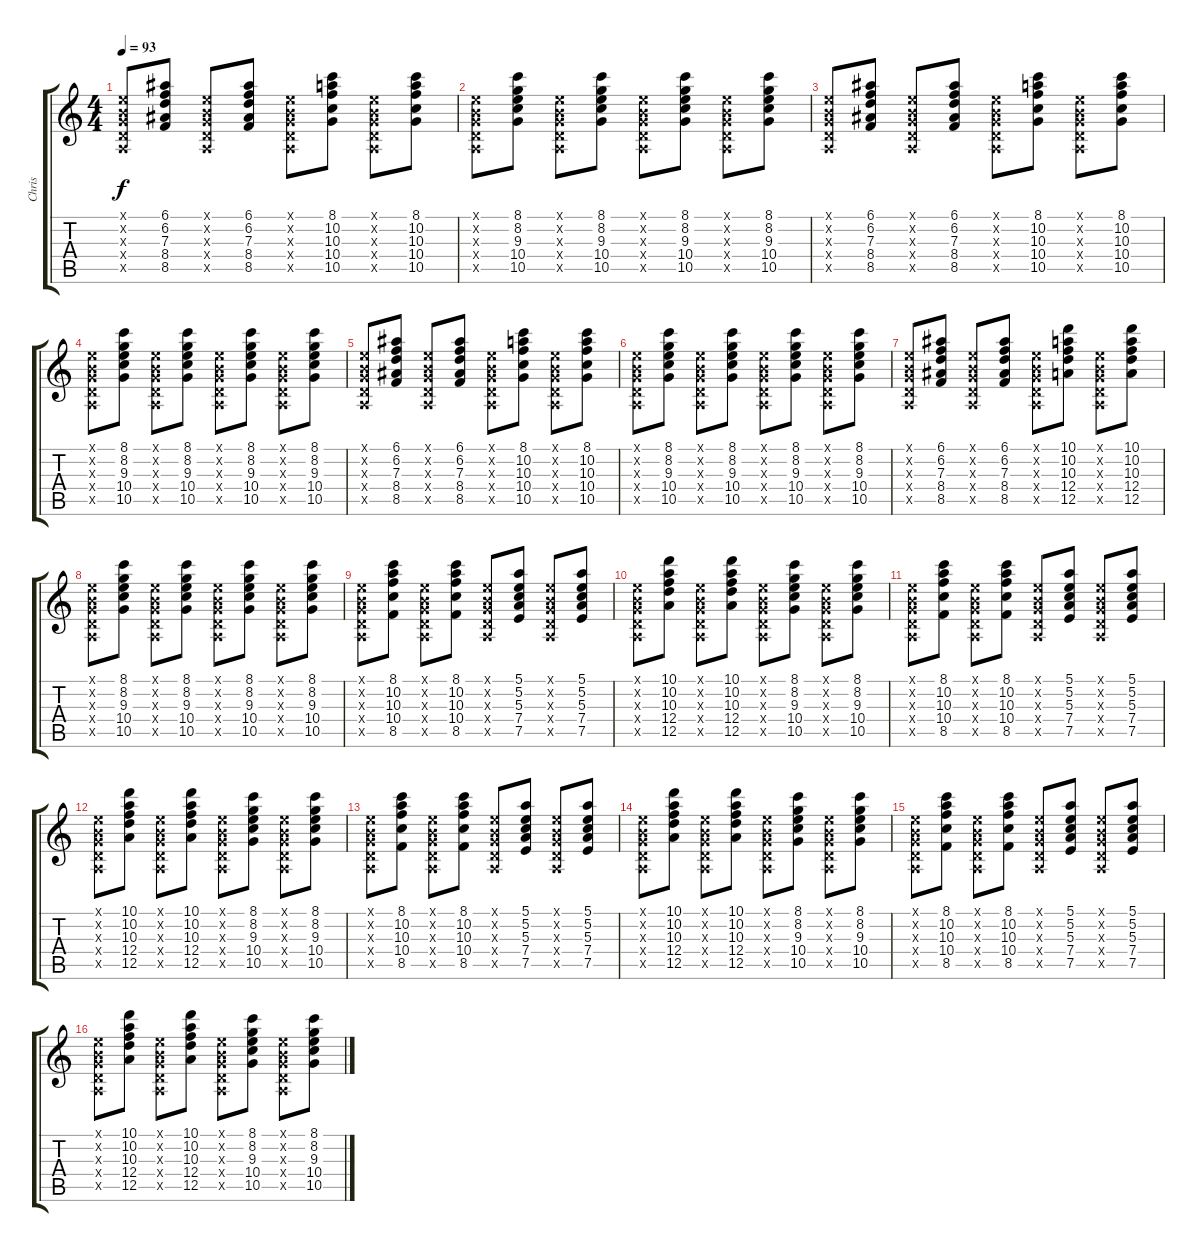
\track ("Chris" "Chris") {instrument electricguitarclean}
\staff {score tabs}
\tuning (E4 B3 G3 D3 A2 E2) {hide}
\ts (4 4)
\tempo 93
\clef g2
\ks c
(0.1{x} 0.2{x} 0.3{x} 0.4{x} 0.5{x}).8{dy f} (6.1 6.2 7.3 8.4 8.5).8 (0.1{x} 0.2{x} 0.3{x} 0.4{x} 0.5{x}).8 (6.1 6.2 7.3 8.4 8.5).8 (0.1{x} 0.2{x} 0.3{x} 0.4{x} 0.5{x}).8 (8.1 10.2 10.3 10.4 10.5).8 (0.1{x} 0.2{x} 0.3{x} 0.4{x} 0.5{x}).8 (8.1 10.2 10.3 10.4 10.5).8 |
(0.1{x} 0.2{x} 0.3{x} 0.4{x} 0.5{x}).8 (8.1 8.2 9.3 10.4 10.5).8 (0.1{x} 0.2{x} 0.3{x} 0.4{x} 0.5{x}).8 (8.1 8.2 9.3 10.4 10.5).8 (0.1{x} 0.2{x} 0.3{x} 0.4{x} 0.5{x}).8 (8.1 8.2 9.3 10.4 10.5).8 (0.1{x} 0.2{x} 0.3{x} 0.4{x} 0.5{x}).8 (8.1 8.2 9.3 10.4 10.5).8 |
(0.1{x} 0.2{x} 0.3{x} 0.4{x} 0.5{x}).8 (6.1 6.2 7.3 8.4 8.5).8 (0.1{x} 0.2{x} 0.3{x} 0.4{x} 0.5{x}).8 (6.1 6.2 7.3 8.4 8.5).8 (0.1{x} 0.2{x} 0.3{x} 0.4{x} 0.5{x}).8 (8.1 10.2 10.3 10.4 10.5).8 (0.1{x} 0.2{x} 0.3{x} 0.4{x} 0.5{x}).8 (8.1 10.2 10.3 10.4 10.5).8 |
(0.1{x} 0.2{x} 0.3{x} 0.4{x} 0.5{x}).8 (8.1 8.2 9.3 10.4 10.5).8 (0.1{x} 0.2{x} 0.3{x} 0.4{x} 0.5{x}).8 (8.1 8.2 9.3 10.4 10.5).8 (0.1{x} 0.2{x} 0.3{x} 0.4{x} 0.5{x}).8 (8.1 8.2 9.3 10.4 10.5).8 (0.1{x} 0.2{x} 0.3{x} 0.4{x} 0.5{x}).8 (8.1 8.2 9.3 10.4 10.5).8 |
(0.1{x} 0.2{x} 0.3{x} 0.4{x} 0.5{x}).8 (6.1 6.2 7.3 8.4 8.5).8 (0.1{x} 0.2{x} 0.3{x} 0.4{x} 0.5{x}).8 (6.1 6.2 7.3 8.4 8.5).8 (0.1{x} 0.2{x} 0.3{x} 0.4{x} 0.5{x}).8 (8.1 10.2 10.3 10.4 10.5).8 (0.1{x} 0.2{x} 0.3{x} 0.4{x} 0.5{x}).8 (8.1 10.2 10.3 10.4 10.5).8 |
(0.1{x} 0.2{x} 0.3{x} 0.4{x} 0.5{x}).8 (8.1 8.2 9.3 10.4 10.5).8 (0.1{x} 0.2{x} 0.3{x} 0.4{x} 0.5{x}).8 (8.1 8.2 9.3 10.4 10.5).8 (0.1{x} 0.2{x} 0.3{x} 0.4{x} 0.5{x}).8 (8.1 8.2 9.3 10.4 10.5).8 (0.1{x} 0.2{x} 0.3{x} 0.4{x} 0.5{x}).8 (8.1 8.2 9.3 10.4 10.5).8 |
(0.1{x} 0.2{x} 0.3{x} 0.4{x} 0.5{x}).8 (6.1 6.2 7.3 8.4 8.5).8 (0.1{x} 0.2{x} 0.3{x} 0.4{x} 0.5{x}).8 (6.1 6.2 7.3 8.4 8.5).8 (0.1{x} 0.2{x} 0.3{x} 0.4{x} 0.5{x}).8 (10.1 10.2 10.3 12.4 12.5).8 (0.1{x} 0.2{x} 0.3{x} 0.4{x} 0.5{x}).8 (10.1 10.2 10.3 12.4 12.5).8 |
(0.1{x} 0.2{x} 0.3{x} 0.4{x} 0.5{x}).8 (8.1 8.2 9.3 10.4 10.5).8 (0.1{x} 0.2{x} 0.3{x} 0.4{x} 0.5{x}).8 (8.1 8.2 9.3 10.4 10.5).8 (0.1{x} 0.2{x} 0.3{x} 0.4{x} 0.5{x}).8 (8.1 8.2 9.3 10.4 10.5).8 (0.1{x} 0.2{x} 0.3{x} 0.4{x} 0.5{x}).8 (8.1 8.2 9.3 10.4 10.5).8 |
(0.1{x} 0.2{x} 0.3{x} 0.4{x} 0.5{x}).8 (8.1 10.2 10.3 10.4 8.5).8 (0.1{x} 0.2{x} 0.3{x} 0.4{x} 0.5{x}).8 (8.1 10.2 10.3 10.4 8.5).8 (0.1{x} 0.2{x} 0.3{x} 0.4{x} 0.5{x}).8 (5.1 5.2 5.3 7.4 7.5).8 (0.1{x} 0.2{x} 0.3{x} 0.4{x} 0.5{x}).8 (5.1 5.2 5.3 7.4 7.5).8 |
(0.1{x} 0.2{x} 0.3{x} 0.4{x} 0.5{x}).8 (10.1 10.2 10.3 12.4 12.5).8 (0.1{x} 0.2{x} 0.3{x} 0.4{x} 0.5{x}).8 (10.1 10.2 10.3 12.4 12.5).8 (0.1{x} 0.2{x} 0.3{x} 0.4{x} 0.5{x}).8 (8.1 8.2 9.3 10.4 10.5).8 (0.1{x} 0.2{x} 0.3{x} 0.4{x} 0.5{x}).8 (8.1 8.2 9.3 10.4 10.5).8 |
(0.1{x} 0.2{x} 0.3{x} 0.4{x} 0.5{x}).8 (8.1 10.2 10.3 10.4 8.5).8 (0.1{x} 0.2{x} 0.3{x} 0.4{x} 0.5{x}).8 (8.1 10.2 10.3 10.4 8.5).8 (0.1{x} 0.2{x} 0.3{x} 0.4{x} 0.5{x}).8 (5.1 5.2 5.3 7.4 7.5).8 (0.1{x} 0.2{x} 0.3{x} 0.4{x} 0.5{x}).8 (5.1 5.2 5.3 7.4 7.5).8 |
(0.1{x} 0.2{x} 0.3{x} 0.4{x} 0.5{x}).8 (10.1 10.2 10.3 12.4 12.5).8 (0.1{x} 0.2{x} 0.3{x} 0.4{x} 0.5{x}).8 (10.1 10.2 10.3 12.4 12.5).8 (0.1{x} 0.2{x} 0.3{x} 0.4{x} 0.5{x}).8 (8.1 8.2 9.3 10.4 10.5).8 (0.1{x} 0.2{x} 0.3{x} 0.4{x} 0.5{x}).8 (8.1 8.2 9.3 10.4 10.5).8 |
(0.1{x} 0.2{x} 0.3{x} 0.4{x} 0.5{x}).8 (8.1 10.2 10.3 10.4 8.5).8 (0.1{x} 0.2{x} 0.3{x} 0.4{x} 0.5{x}).8 (8.1 10.2 10.3 10.4 8.5).8 (0.1{x} 0.2{x} 0.3{x} 0.4{x} 0.5{x}).8 (5.1 5.2 5.3 7.4 7.5).8 (0.1{x} 0.2{x} 0.3{x} 0.4{x} 0.5{x}).8 (5.1 5.2 5.3 7.4 7.5).8 |
(0.1{x} 0.2{x} 0.3{x} 0.4{x} 0.5{x}).8 (10.1 10.2 10.3 12.4 12.5).8 (0.1{x} 0.2{x} 0.3{x} 0.4{x} 0.5{x}).8 (10.1 10.2 10.3 12.4 12.5).8 (0.1{x} 0.2{x} 0.3{x} 0.4{x} 0.5{x}).8 (8.1 8.2 9.3 10.4 10.5).8 (0.1{x} 0.2{x} 0.3{x} 0.4{x} 0.5{x}).8 (8.1 8.2 9.3 10.4 10.5).8 |
(0.1{x} 0.2{x} 0.3{x} 0.4{x} 0.5{x}).8 (8.1 10.2 10.3 10.4 8.5).8 (0.1{x} 0.2{x} 0.3{x} 0.4{x} 0.5{x}).8 (8.1 10.2 10.3 10.4 8.5).8 (0.1{x} 0.2{x} 0.3{x} 0.4{x} 0.5{x}).8 (5.1 5.2 5.3 7.4 7.5).8 (0.1{x} 0.2{x} 0.3{x} 0.4{x} 0.5{x}).8 (5.1 5.2 5.3 7.4 7.5).8 |
(0.1{x} 0.2{x} 0.3{x} 0.4{x} 0.5{x}).8 (10.1 10.2 10.3 12.4 12.5).8 (0.1{x} 0.2{x} 0.3{x} 0.4{x} 0.5{x}).8 (10.1 10.2 10.3 12.4 12.5).8 (0.1{x} 0.2{x} 0.3{x} 0.4{x} 0.5{x}).8 (8.1 8.2 9.3 10.4 10.5).8 (0.1{x} 0.2{x} 0.3{x} 0.4{x} 0.5{x}).8 (8.1 8.2 9.3 10.4 10.5).8
